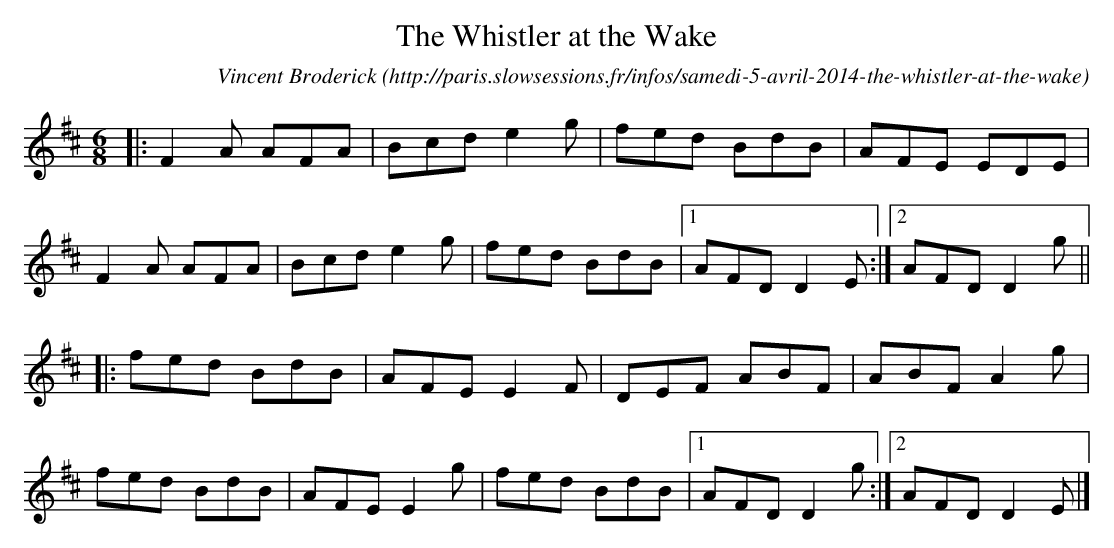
X:1
T:Whistler at the Wake, The
O:http://paris.slowsessions.fr/infos/samedi-5-avril-2014-the-whistler-at-the-wake
C:Vincent Broderick
M:6/8
L:1/8
K:D
|:F2A AFA|Bcd e2g|fed BdB|AFE EDE|
  F2A AFA|Bcd e2g|fed BdB|1AFD D2E:|2AFD D2g||
|:fed BdB|AFE E2F|DEF ABF|ABF A2g|
  fed BdB|AFE E2g|fed BdB|1AFD D2g:|2AFD D2E|]
